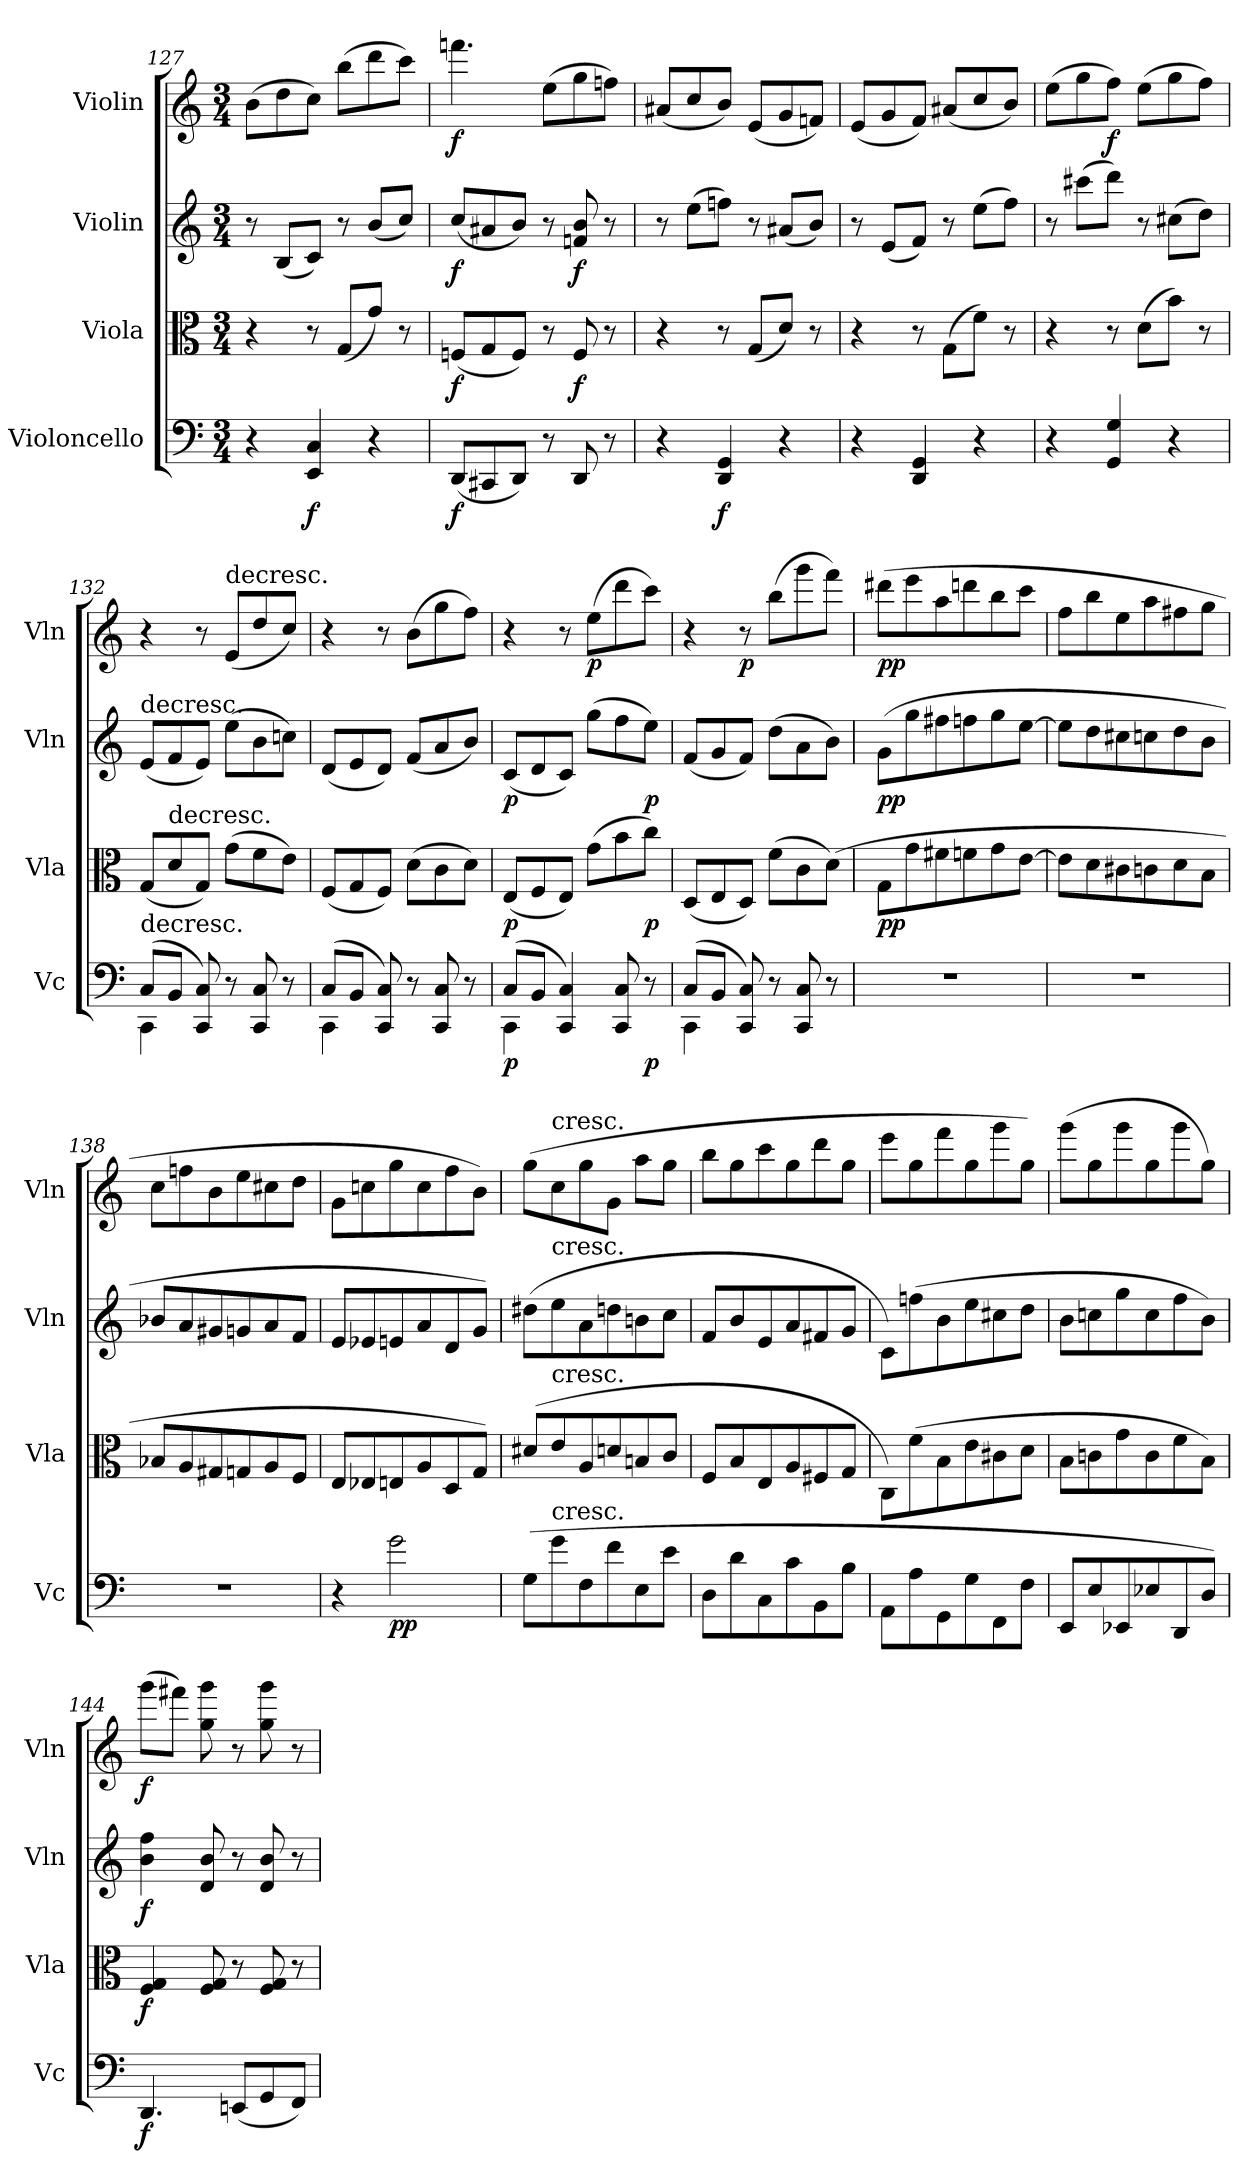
**kern	**dynam	**kern	**dynam	**kern	**dynam	**kern	**dynam
*part4	*part4	*part3	*part3	*part2	*part2	*part1	*part1
*staff4	*staff4	*staff3	*staff3	*staff2	*staff2	*staff1	*staff1
*I"Violoncello	*	*I"Viola	*	*I"Violin	*	*I"Violin	*
*I'Vc	*	*I'Vla	*	*I'Vln	*	*I'Vln	*
*clefF4	*	*clefC3	*	*clefG2	*	*clefG2	*
*k[]	*	*k[]	*	*k[]	*	*k[]	*
*a:	*	*a:	*	*a:	*	*a:	*
*M3/4	*	*M3/4	*	*M3/4	*	*M3/4	*
=127	=127	=127	=127	=127	=127	=127	=127
4r	.	4r	.	8r	.	(8b\L	.
.	.	.	.	(8B/L	.	8dd\	.
4EE/ 4C/	f	8r	.	8c/J)	.	8cc\J)	.
.	.	(8G/L	.	8r	.	(8bb\L	.
4r	.	8g/J)	.	(8b/L	.	8ddd\	.
.	.	8r	.	8cc/J)	.	8ccc\J)	.
=128	=128	=128	=128	=128	=128	=128	=128
(8DD/L	f	(8Fn/L	f	(8cc/L	f	4.fffn\	f
8CC#X/	.	8G/	.	8a#X/	.	.	.
8DD/J)	.	8F/J)	.	8b/J)	.	.	.
8r	.	8r	.	8r	.	(8ee\L	.
8DD/	.	8F/	f	8fn/ 8b/	f	8gg\	.
8r	.	8r	.	8r	.	8ffn\J)	.
=129	=129	=129	=129	=129	=129	=129	=129
4r	.	4r	.	8r	.	(8a#X/L	.
.	.	.	.	(8ee\L	.	8cc/	.
4DD/ 4GG/	f	8r	.	8ffn\J)	.	8b/J)	.
.	.	(8G/L	.	8r	.	(8e/L	.
4r	.	8d/J)	.	(8a#X/L	.	8g/	.
.	.	8r	.	8b/J)	.	8fn/J)	.
=130	=130	=130	=130	=130	=130	=130	=130
4r	.	4r	.	8r	.	(8e/L	.
.	.	.	.	(8e/L	.	8g/	.
4DD/ 4GG/	.	8r	.	8f/J)	.	8f/J)	.
.	.	(8G\L	.	8r	.	(8a#X/L	.
4r	.	8f\J)	.	(8ee\L	.	8cc/	.
.	.	8r	.	8ff\J)	.	8b/J)	.
=131	=131	=131	=131	=131	=131	=131	=131
4r	.	4r	.	8r	.	(8ee\L	.
.	.	.	.	(8ccc#X\L	.	8gg\	.
4GG/ 4G/	.	8r	.	8ddd\J)	.	8ff\J)	f
.	.	(8d\L	.	8r	.	(8ee\L	.
4r	.	8b\J)	.	(8cc#X\L	.	8gg\	.
.	.	8r	.	8dd\J)	.	8ff\J)	.
=132	=132	=132	=132	=132	=132	=132	=132
*^	*	*	*	*	*	*	*
!	!	!	!	!	!LO:TX:t=decresc.	!	!	!
!LO:TX:t=decresc.	!	!	!	!	!	!	!	!
(8C/L	4CC\	.	(8G/L	.	(8e/L	.	4r	.
!	!	!	!LO:TX:t=decresc.	!	!	!	!	!
8BB/J	.	.	8d/	.	8f/	.	.	.
8CC/ 8C/)	2ryy	.	8G/J)	.	8e/J)	.	8r	.
!	!	!	!	!	!	!	!LO:TX:t=decresc.	!
8r	.	.	(8g\L	.	(8ee\L	.	(8e/L	.
8CC/ 8C/	.	.	8f\	.	8b\	.	8dd/	.
8r	.	.	8e\J)	.	8ccn\J)	.	8cc/J)	.
=133	=133	=133	=133	=133	=133	=133	=133	=133
(8C/L	4CC\	.	(8F/L	.	(8d/L	.	4r	.
8BB/J	.	.	8G/	.	8e/	.	.	.
8CC/ 8C/)	2ryy	.	8F/J)	.	8d/J)	.	8r	.
8r	.	.	(8d\L	.	(8f/L	.	(8b\L	.
8CC/ 8C/	.	.	8c\	.	8a/	.	8gg\	.
8r	.	.	8d\J)	.	8b/J)	.	8ff\J)	.
=134	=134	=134	=134	=134	=134	=134	=134	=134
(8C/L	4CC\	p	(8E/L	p	(8c/L	p	4r	.
8BB/J	.	.	8F/	.	8d/	.	.	.
4CC/ 4C/)	2ryy	.	8E/J)	.	8c/J)	.	8r	.
.	.	.	(8g\L	.	(8gg\L	.	(8ee\L	p
8CC/ 8C/	.	.	8b\	.	8ff\	.	8ddd\	.
8r	.	p	8cc\J)	p	8ee\J)	p	8ccc\J)	.
=135	=135	=135	=135	=135	=135	=135	=135	=135
(8C/L	4CC\	.	(8D/L	.	(8f/L	.	4r	.
8BB/J	.	.	8E/	.	8g/	.	.	.
8CC/ 8C/)	2ryy	.	8D/J)	.	8f/J)	.	8r	p
8r	.	.	(8f\L	.	(8dd\L	.	(8bb\L	.
8CC/ 8C/	.	.	8c\	.	8a\	.	8ggg\	.
8r	.	.	(8d\J)	.	8b\J)	.	8fff\J)	.
*v	*v	*	*	*	*	*	*	*
=136	=136	=136	=136	=136	=136	=136	=136
2.r	.	8G\L	pp	(8g\L	pp	(8ddd#X\L	pp
.	.	8g\	.	8gg\	.	8eee\	.
.	.	8f#X\	.	8ff#X\	.	8aa\	.
.	.	8fn\	.	8ffn\	.	8dddn\	.
.	.	8g\	.	8gg\	.	8bb\	.
.	.	[8e\J	.	[8ee\J	.	8ccc\J	.
=137	=137	=137	=137	=137	=137	=137	=137
2.r	.	8e\L]	.	8ee\L]	.	8ff\L	.
.	.	8d\	.	8dd\	.	8bb\	.
.	.	8c#X\	.	8cc#X\	.	8ee\	.
.	.	8cn\	.	8ccn\	.	8aa\	.
.	.	8d\	.	8dd\	.	8ff#X\	.
.	.	8B\J	.	8b\J	.	8gg\J	.
=138	=138	=138	=138	=138	=138	=138	=138
2.r	.	8B-X/L	.	8b-X/L	.	8cc\L	.
.	.	8A/	.	8a/	.	8ffn\	.
.	.	8G#X/	.	8g#X/	.	8b\	.
.	.	8Gn/	.	8gn/	.	8ee\	.
.	.	8A/	.	8a/	.	8cc#X\	.
.	.	8F/J	.	8f/J	.	8dd\J	.
=139	=139	=139	=139	=139	=139	=139	=139
4r	.	8E/L	.	8e/L	.	8g\L	.
.	.	8E-X/	.	8e-X/	.	8ccn\	.
2g\	pp	8En/	.	8en/	.	8gg\	.
.	.	8A/	.	8a/	.	8cc\	.
.	.	8D/	.	8d/	.	8ff\	.
.	.	8G/J)	.	8g/J)	.	8b\J)	.
=140	=140	=140	=140	=140	=140	=140	=140
(8G\L	.	(8d#X/L	.	(8dd#X\L	.	(8gg\L	.
!	!	!	!	!	!	!LO:TX:t=cresc.	!
!	!	!	!	!LO:TX:t=cresc.	!	!	!
!	!	!LO:TX:t=cresc.	!	!	!	!	!
!LO:TX:t=cresc.	!	!	!	!	!	!	!
8g\	.	8e/	.	8ee\	.	8cc\	.
8F\	.	8A/	.	8a\	.	8gg\	.
8f\	.	8dn/	.	8ddn\	.	8g\J	.
8E\	.	8Bn/	.	8bn\	.	8aa\L	.
8e\J	.	8c/J	.	8cc\J	.	8gg\J	.
=141	=141	=141	=141	=141	=141	=141	=141
8D\L	.	8F/L	.	8f/L	.	8bb\L	.
8d\	.	8B/	.	8b/	.	8gg\	.
8C\	.	8E/	.	8e/	.	8ccc\	.
8c\	.	8A/	.	8a/	.	8gg\	.
8BB\	.	8F#X/	.	8f#X/	.	8ddd\	.
8B\J	.	8G/J	.	8g/J	.	8gg\J	.
=142	=142	=142	=142	=142	=142	=142	=142
8AA\L	.	8C/L)	.	8c/L)	.	8eee\L	.
8A\	.	(8f\	.	(8ffn\	.	8gg\	.
8GG\	.	8B\	.	8b\	.	8fff\	.
8G\	.	8e\	.	8ee\	.	8gg\	.
8FF\	.	8c#X\	.	8cc#X\	.	8ggg\	.
8F\J	.	8d\J	.	8dd\J	.	8gg\J)	.
=143	=143	=143	=143	=143	=143	=143	=143
8EE/L	.	8B\L	.	8b\L	.	(8ggg\L	.
8E/	.	8cn\	.	8ccn\	.	8gg\	.
8EE-X/	.	8g\	.	8gg\	.	8ggg\	.
8E-X/	.	8c\	.	8cc\	.	8gg\	.
8DD/	.	8f\	.	8ff\	.	8ggg\	.
8D/J)	.	8B\J)	.	8b\J)	.	8gg\J)	.
=144	=144	=144	=144	=144	=144	=144	=144
4.DD/	f	4F/ 4G/	f	4b\ 4ff\	f	(8ggg\L	f
.	.	.	.	.	.	8fff#X\J)	.
.	.	8F/ 8G/	.	8d/ 8b/	.	8gg\ 8ggg\	.
(8EEn/L	.	8r	.	8r	.	8r	.
8GG/	.	8F/ 8G/	.	8d/ 8b/	.	8gg\ 8ggg\	.
8FF/J)	.	8r	.	8r	.	8r	.
=	=	=	=	=	=	=	=
*-	*-	*-	*-	*-	*-	*-	*-
